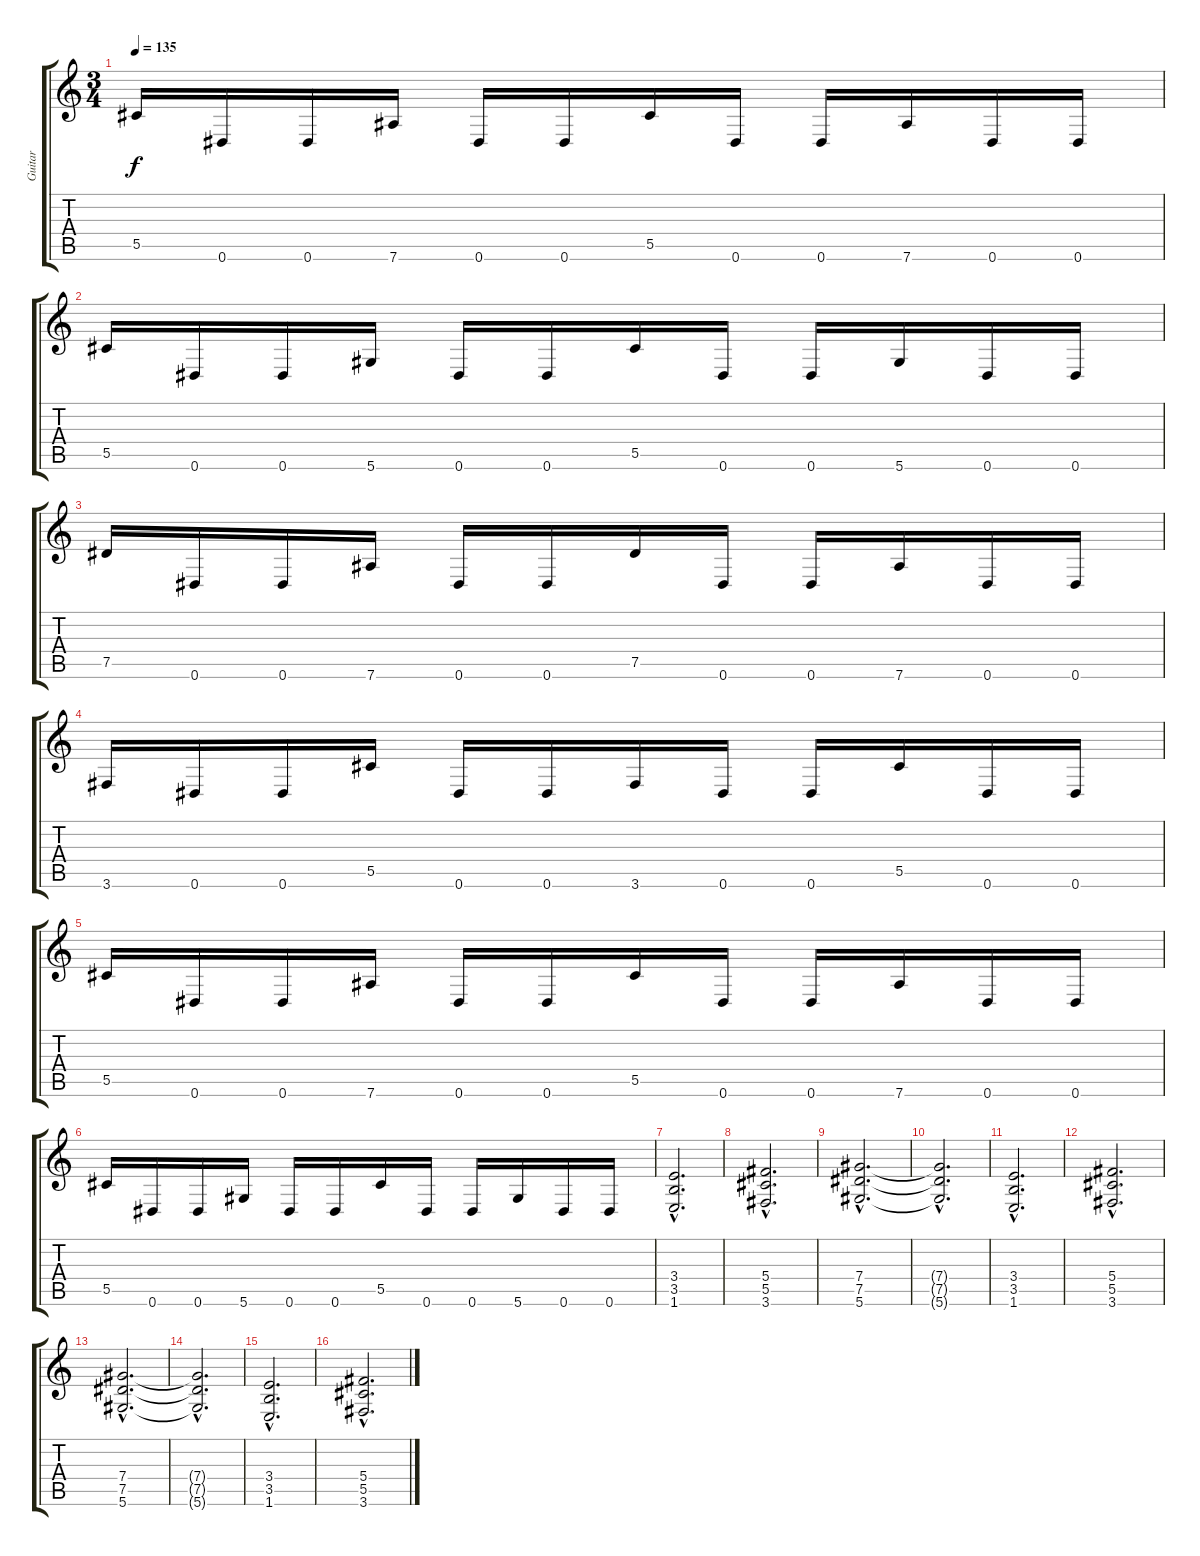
\track ("Guitar" "Guitar") {instrument distortionguitar}
\staff {score tabs}
\tuning (Eb4 Bb3 Gb3 Db3 Ab2 Eb2) {hide}
\ts (3 4)
\tempo 135
\clef g2
\ks c
5.5.16{dy f} 0.6.16 0.6.16 7.6.16 0.6.16 0.6.16 5.5.16 0.6.16 0.6.16 7.6.16 0.6.16 0.6.16 |
5.5.16 0.6.16 0.6.16 5.6.16 0.6.16 0.6.16 5.5.16 0.6.16 0.6.16 5.6.16 0.6.16 0.6.16 |
7.5.16 0.6.16 0.6.16 7.6.16 0.6.16 0.6.16 7.5.16 0.6.16 0.6.16 7.6.16 0.6.16 0.6.16 |
3.6.16 0.6.16 0.6.16 5.5.16 0.6.16 0.6.16 3.6.16 0.6.16 0.6.16 5.5.16 0.6.16 0.6.16 |
5.5.16 0.6.16 0.6.16 7.6.16 0.6.16 0.6.16 5.5.16 0.6.16 0.6.16 7.6.16 0.6.16 0.6.16 |
5.5.16 0.6.16 0.6.16 5.6.16 0.6.16 0.6.16 5.5.16 0.6.16 0.6.16 5.6.16 0.6.16 0.6.16 |
(3.4{hac} 3.5{hac} 1.6{hac}).2{d} |
(5.4{hac} 5.5{hac} 3.6{hac}).2{d} |
(7.4{hac} 7.5{hac} 5.6{hac}).2{d} |
(7.4{hac t} 7.5{hac t} 5.6{hac t}).2{d} |
(3.4{hac} 3.5{hac} 1.6{hac}).2{d} |
(5.4{hac} 5.5{hac} 3.6{hac}).2{d} |
(7.4{hac} 7.5{hac} 5.6{hac}).2{d} |
(7.4{hac t} 7.5{hac t} 5.6{hac t}).2{d} |
(3.4{hac} 3.5{hac} 1.6{hac}).2{d} |
(5.4{hac} 5.5{hac} 3.6{hac}).2{d}
